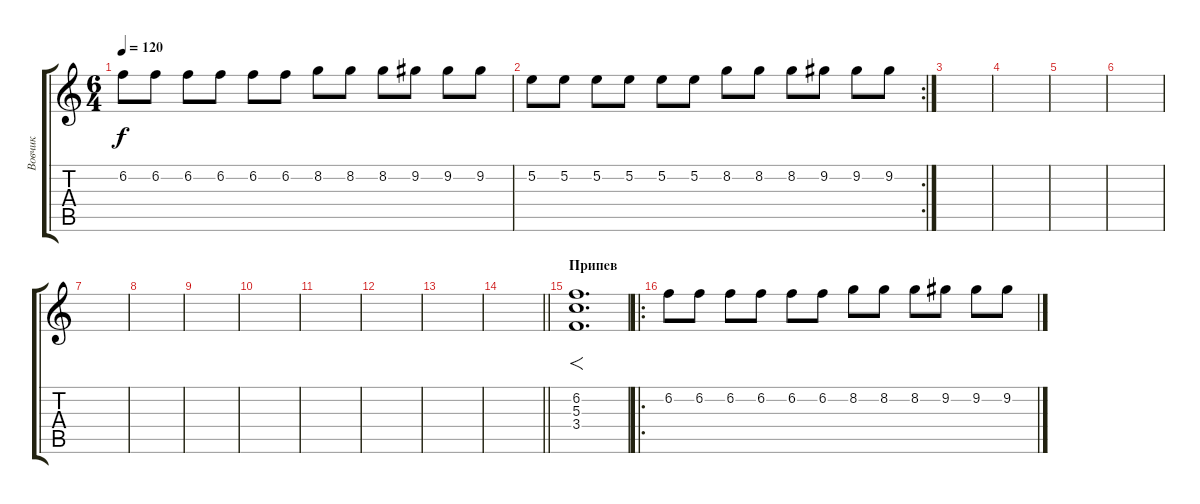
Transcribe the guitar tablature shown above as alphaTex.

\track ("Вовчик" "Вовчик") {instrument distortionguitar}
\staff {score tabs}
\tuning (E4 B3 G3 D3 A2 E2) {hide}
\ts (6 4)
\tempo 120
\clef g2
\ks c
6.2.8{dy f} 6.2.8 6.2.8 6.2.8 6.2.8 6.2.8 8.2.8 8.2.8 8.2.8 9.2.8 9.2.8 9.2.8 |
\rc 2
5.2.8 5.2.8 5.2.8 5.2.8 5.2.8 5.2.8 8.2.8 8.2.8 8.2.8 9.2.8 9.2.8 9.2.8 |
|
|
|
|
|
|
|
|
|
|
|
\barLineRight lightlight
|
\section ("" "Припев")
(6.2 5.3 3.4).1{f d} |
\ro
6.2.8 6.2.8 6.2.8 6.2.8 6.2.8 6.2.8 8.2.8 8.2.8 8.2.8 9.2.8 9.2.8 9.2.8
